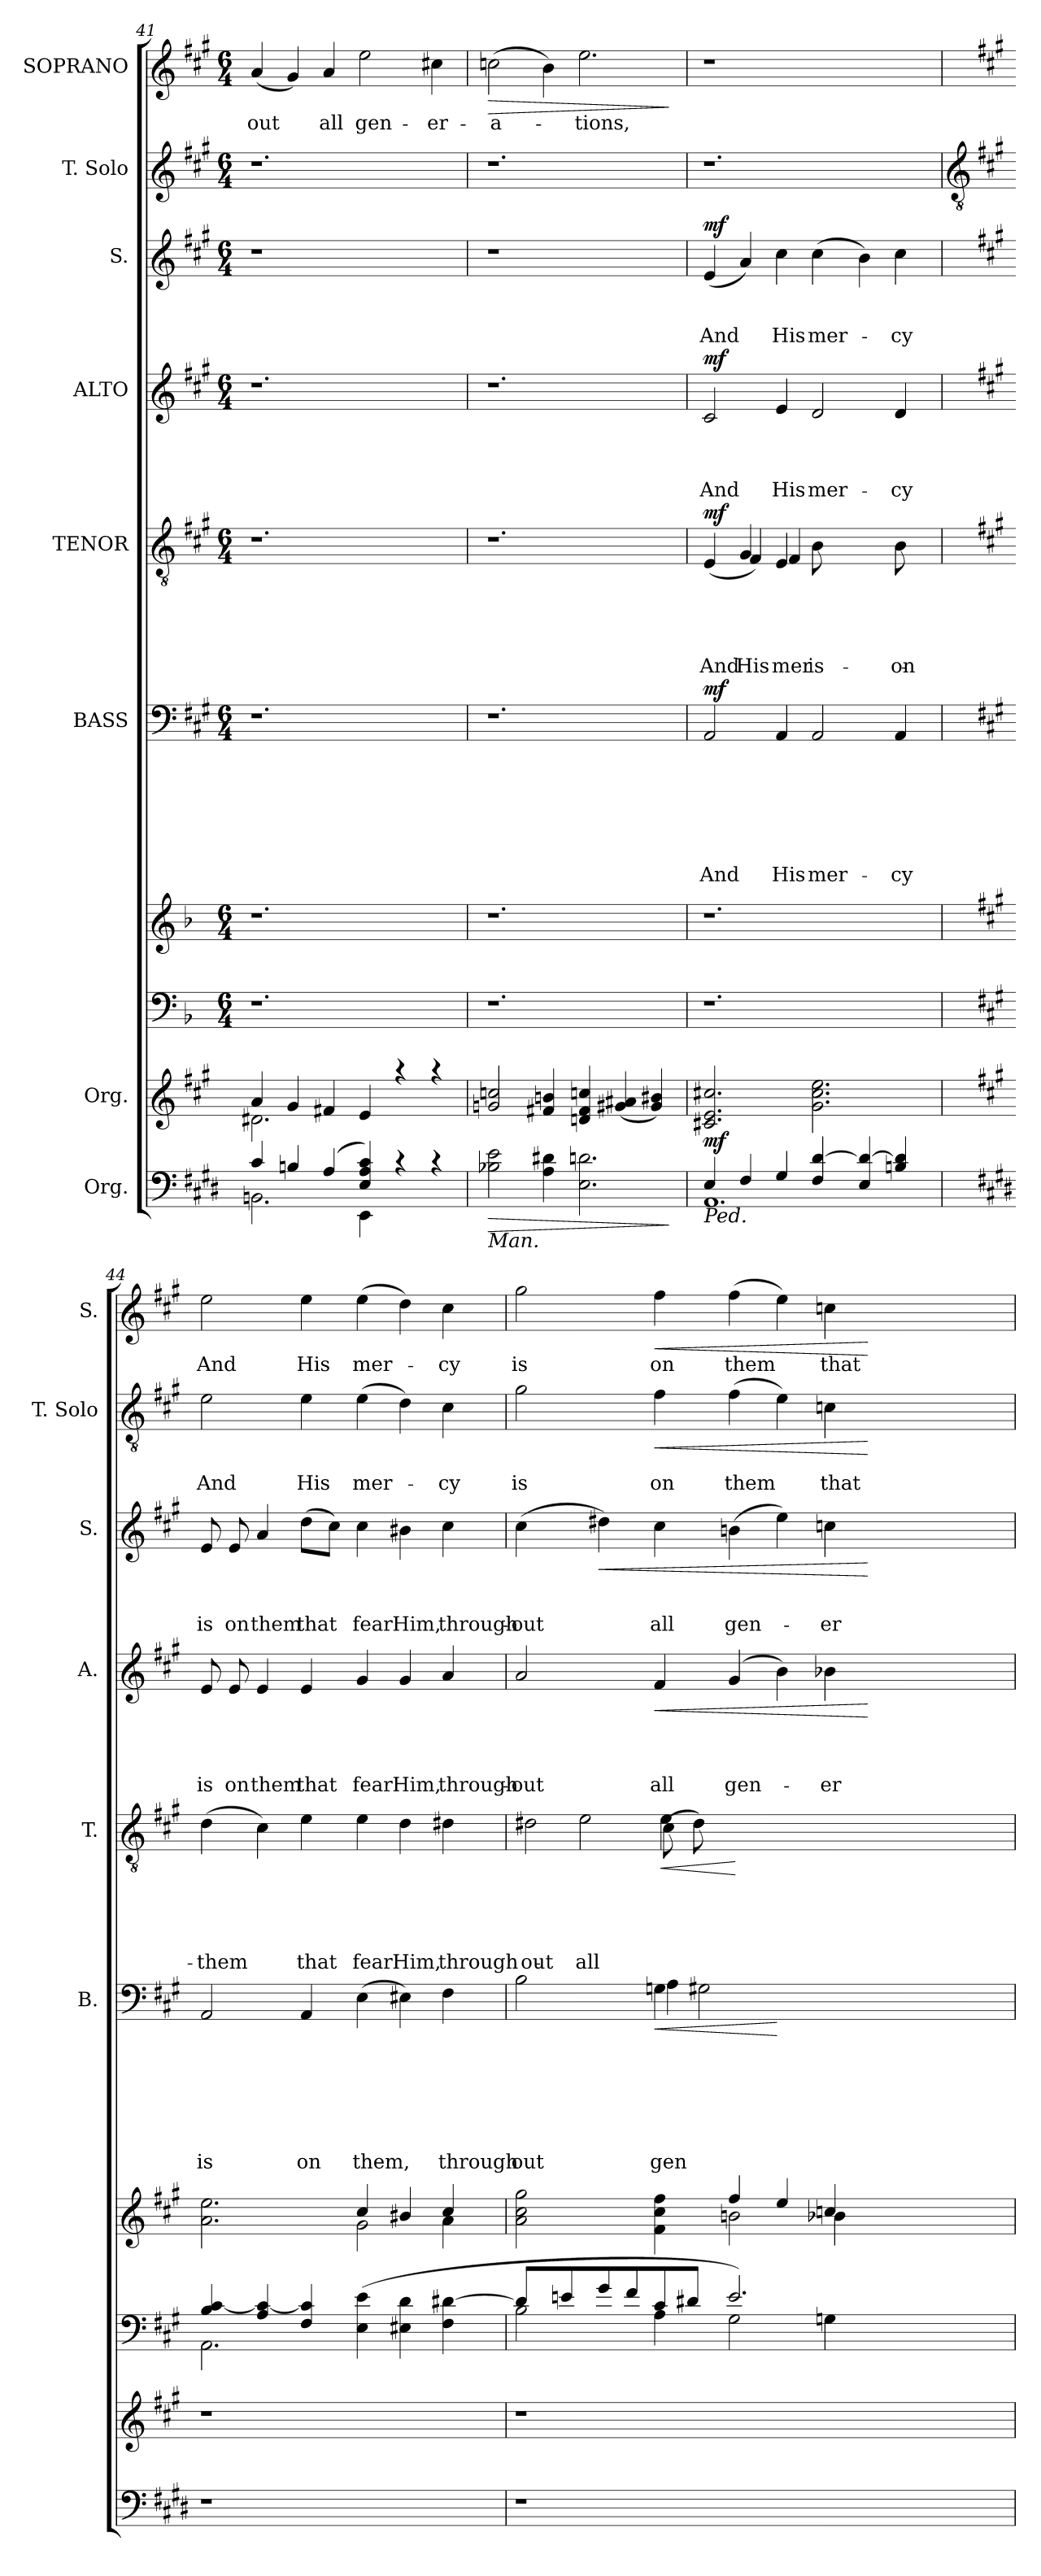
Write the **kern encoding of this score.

**kern	**dynam	**kern	**kern	**kern	**kern	**text	**text	**text	**text	**text	**text	**text	**dynam	**kern	**text	**text	**text	**text	**text	**dynam	**kern	**text	**text	**text	**text	**dynam	**kern	**text	**text	**text	**dynam	**kern	**text	**text	**dynam	**kern	**text	**dynam
*part10	*part10	*part9	*part8	*part7	*part6	*part6	*part6	*part6	*part6	*part6	*part6	*part6	*part6	*part5	*part5	*part5	*part5	*part5	*part5	*part5	*part4	*part4	*part4	*part4	*part4	*part4	*part3	*part3	*part3	*part3	*part3	*part2	*part2	*part2	*part2	*part1	*part1	*part1
*staff10	*staff10	*staff9	*staff8	*staff7	*staff6	*staff6	*staff6	*staff6	*staff6	*staff6	*staff6	*staff6	*staff6	*staff5	*staff5	*staff5	*staff5	*staff5	*staff5	*staff5	*staff4	*staff4	*staff4	*staff4	*staff4	*staff4	*staff3	*staff3	*staff3	*staff3	*staff3	*staff2	*staff2	*staff2	*staff2	*staff1	*staff1	*staff1
*I"Org.	*	*I"Org.	*	*	*I"BASS	*	*	*	*	*	*	*	*	*I"TENOR	*	*	*	*	*	*	*I"ALTO	*	*	*	*	*	*I"S.	*	*	*	*	*I"T. Solo	*	*	*	*I"SOPRANO	*	*
*	*	*	*	*	*I'B.	*	*	*	*	*	*	*	*	*I'T.	*	*	*	*	*	*	*I'A.	*	*	*	*	*	*I'S.	*	*	*	*	*I'T. Solo	*	*	*	*I'S.	*	*
!!LO:PB:g=z
*clefF4	*	*clefG2	*clefF4	*clefG2	*clefF4	*	*	*	*	*	*	*	*	*clefGv2	*	*	*	*	*	*	*clefG2	*	*	*	*	*	*clefG2	*	*	*	*	*clefG2	*	*	*	*clefG2	*	*
*ITrd-3c-5	*	*	*	*	*	*	*	*	*	*	*	*	*	*	*	*	*	*	*	*	*	*	*	*	*	*	*	*	*	*	*	*	*	*	*	*	*	*
*k[f#c#g#]	*	*k[f#c#g#]	*k[b-]	*k[b-]	*k[f#c#g#]	*	*	*	*	*	*	*	*	*k[f#c#g#]	*	*	*	*	*	*	*k[f#c#g#]	*	*	*	*	*	*k[f#c#g#]	*	*	*	*	*k[f#c#g#]	*	*	*	*k[f#c#g#]	*	*
*A:	*	*A:	*F:	*F:	*A:	*	*	*	*	*	*	*	*	*A:	*	*	*	*	*	*	*A:	*	*	*	*	*	*A:	*	*	*	*	*A:	*	*	*	*A:	*	*
*	*	*	*M6/4	*M6/4	*M6/4	*	*	*	*	*	*	*	*	*M6/4	*	*	*	*	*	*	*M6/4	*	*	*	*	*	*M6/4	*	*	*	*	*M6/4	*	*	*	*M6/4	*	*
=41	=41	=41	=41	=41	=41	=41	=41	=41	=41	=41	=41	=41	=41	=41	=41	=41	=41	=41	=41	=41	=41	=41	=41	=41	=41	=41	=41	=41	=41	=41	=41	=41	=41	=41	=41	=41	=41	=41
*^	*	*^	*	*	*	*	*	*	*	*	*	*	*	*	*	*	*	*	*	*	*	*	*	*	*	*	*	*	*	*	*	*	*	*	*	*	*	*
!	!	!	!	!	!	!	!	!	!	!	!	!	!	!	!	!	!	!	!	!	!	!	!	!	!	!	!	!	!LO:N:vis=1	!	!	!	!	!	!	!	!	!	!LO:LY:b	!
4f#/	2.En\	.	4a/	2.d#X\	1.r	1.r	1.r	.	.	.	.	.	.	.	.	1.r	.	.	.	.	.	.	1.r	.	.	.	.	.	1.r	.	.	.	.	1.r	.	.	.	(<4a/	-out	.
4en/	.	.	4g#/	.	.	.	.	.	.	.	.	.	.	.	.	.	.	.	.	.	.	.	.	.	.	.	.	.	.	.	.	.	.	.	.	.	.	4g#/)	.	.
!	!	!	!	!	!	!	!	!	!	!	!	!	!	!	!	!	!	!	!	!	!	!	!	!	!	!	!	!	!	!	!	!	!	!	!	!	!	!	!LO:LY:b	!
(4d/	.	.	4f#X/	.	.	.	.	.	.	.	.	.	.	.	.	.	.	.	.	.	.	.	.	.	.	.	.	.	.	.	.	.	.	.	.	.	.	4a/	all	.
!	!	!	!	!	!	!	!	!	!	!	!	!	!	!	!	!	!	!	!	!	!	!	!	!	!	!	!	!	!	!	!	!	!	!	!	!	!	!	!LO:LY:b	!
4A/ 4d/ 4f#/)	4AA\	.	4e/	2.ryy	.	.	.	.	.	.	.	.	.	.	.	.	.	.	.	.	.	.	.	.	.	.	.	.	.	.	.	.	.	.	.	.	.	2ee\	gen-	.
4rc	2ryy	.	4raa	.	.	.	.	.	.	.	.	.	.	.	.	.	.	.	.	.	.	.	.	.	.	.	.	.	.	.	.	.	.	.	.	.	.	.	.	.
!	!	!	!	!	!	!	!	!	!	!	!	!	!	!	!	!	!	!	!	!	!	!	!	!	!	!	!	!	!	!	!	!	!	!	!	!	!	!	!LO:LY:b	!
4rc	.	.	4raa	.	.	.	.	.	.	.	.	.	.	.	.	.	.	.	.	.	.	.	.	.	.	.	.	.	.	.	.	.	.	.	.	.	.	4cc#X\	-er-	.
*v	*v	*	*	*	*	*	*	*	*	*	*	*	*	*	*	*	*	*	*	*	*	*	*	*	*	*	*	*	*	*	*	*	*	*	*	*	*	*	*	*
*	*	*v	*v	*	*	*	*	*	*	*	*	*	*	*	*	*	*	*	*	*	*	*	*	*	*	*	*	*	*	*	*	*	*	*	*	*	*	*	*
=42	=42	=42	=42	=42	=42	=42	=42	=42	=42	=42	=42	=42	=42	=42	=42	=42	=42	=42	=42	=42	=42	=42	=42	=42	=42	=42	=42	=42	=42	=42	=42	=42	=42	=42	=42	=42	=42	=42
!LO:TX:b:i:t=Man.	!	!	!	!	!	!	!	!	!	!	!	!	!	!	!	!	!	!	!	!	!	!	!	!	!	!	!	!	!	!	!	!	!	!	!	!	!	!
!	!LO:HP:b	!	!	!	!	!	!	!	!	!	!	!	!	!	!	!	!	!	!	!	!	!	!	!	!	!	!LO:N:vis=1	!	!	!	!	!	!	!	!	!	!LO:LY:b	!LO:HP:b
2e-X\ 2a\	>	2gn/ 2ccn/	1.r	1.r	1.r	.	.	.	.	.	.	.	.	1.r	.	.	.	.	.	.	1.r	.	.	.	.	.	1.r	.	.	.	.	1.r	.	.	.	(>2ccn\	-a-	>
4d\ 4g#X\	.	4f#X/ 4bn/	.	.	.	.	.	.	.	.	.	.	.	.	.	.	.	.	.	.	.	.	.	.	.	.	.	.	.	.	.	.	.	.	.	4b\)	.	.
!	!	!	!	!	!	!	!	!	!	!	!	!	!	!	!	!	!	!	!	!	!	!	!	!	!	!	!	!	!	!	!	!	!	!	!	!	!LO:LY:b	!
2.A\ 2.gn\	.	4dn/ 4f#/ 4ccn/	.	.	.	.	.	.	.	.	.	.	.	.	.	.	.	.	.	.	.	.	.	.	.	.	.	.	.	.	.	.	.	.	.	2.ee\	-tions,	.
.	.	(<4g#X/ 4a#X/	.	.	.	.	.	.	.	.	.	.	.	.	.	.	.	.	.	.	.	.	.	.	.	.	.	.	.	.	.	.	.	.	.	.	.	.
.	.	4g#/ 4b#X/)	.	.	.	.	.	.	.	.	.	.	.	.	.	.	.	.	.	.	.	.	.	.	.	.	.	.	.	.	.	.	.	.	.	.	.	.
.	]	.	.	.	.	.	.	.	.	.	.	.	.	.	.	.	.	.	.	.	.	.	.	.	.	.	.	.	.	.	.	.	.	.	.	.	.	]
=43	=43	=43	=43	=43	=43	=43	=43	=43	=43	=43	=43	=43	=43	=43	=43	=43	=43	=43	=43	=43	=43	=43	=43	=43	=43	=43	=43	=43	=43	=43	=43	=43	=43	=43	=43	=43	=43	=43
*^	*	*	*	*	*	*	*	*	*	*	*	*	*	*	*	*	*	*	*	*	*	*	*	*	*	*	*	*	*	*	*	*	*	*	*	*	*	*
!LO:TX:b:i:t=Ped.	!	!	!	!	!	!	!	!	!	!	!	!	!	!	!	!	!	!	!	!	!	!	!	!	!	!	!	!	!	!	!	!	!	!	!	!	!	!	!
!	!	!LO:DY:a	!	!	!	!	!	!	!	!	!	!	!LO:LY:b	!LO:DY:a	!	!	!	!	!	!LO:LY:b	!LO:DY:a	!	!	!	!	!LO:LY:b	!LO:DY:a	!	!	!	!LO:LY:b	!LO:DY:a	!	!	!	!	!LO:N:vis=1	!	!
*	*	*	*	*	*	*	*	*	*	*	*	*	*	*	*^	*	*	*	*	*	*	*	*	*	*	*	*	*	*	*	*	*	*	*	*	*	*	*	*
*	*	*	*	*	*	*	*	*	*	*	*	*	*	*	*	*^	*	*	*	*	*	*	*	*	*	*	*	*	*	*	*	*	*	*	*	*	*	*	*	*
4A/	1.D	mf	2.c#X/ 2.e/ 2.cc#X/	1.r	1.r	2AA/	.	.	.	.	.	.	And	mf	(<4E/	4ryy	1ryy	.	.	.	.	And	mf	2c#/	.	.	.	And	mf	(<4e/	.	.	And	mf	1.r	.	.	.	1.r	.	.
!	!	!	!	!	!	!	!	!	!	!	!	!	!	!	!	!	!	!	!	!	!	!LO:LY:b	!	!	!	!	!	!	!	!	!	!	!	!	!	!	!	!	!	!	!
4B/	.	.	.	.	.	.	.	.	.	.	.	.	.	.	4G#/	4F#/)	.	.	.	.	.	His	.	.	.	.	.	.	.	4a/)	.	.	.	.	.	.	.	.	.	.	.
!	!	!	!	!	!	!	!	!	!	!	!	!	!LO:LY:b	!	!	!	!	!	!	!	!	!LO:LY:b	!	!	!	!	!	!	!	!	!	!	!	!	!	!	!	!	!	!	!
!	!	!	!	!	!	!	!	!	!	!	!	!	!	!	!	!	!	!	!	!	!	!LO:LY:b	!	!	!	!	!	!LO:LY:b	!	!	!	!	!LO:LY:b	!	!	!	!	!	!	!	!
4c#/	.	.	.	.	.	4AA/	.	.	.	.	.	.	His	.	4E/	4F#/	.	.	.	.	.	mer-	.	4e/	.	.	.	His	.	4cc#\	.	.	His	.	.	.	.	.	.	.	.
!	!	!	!	!	!	!	!	!	!	!	!	!	!LO:LY:b	!	!	!	!	!	!	!	!	!LO:LY:b	!	!	!	!	!	!LO:LY:b	!	!	!	!	!LO:LY:b	!	!	!	!	!	!	!	!
4B/ [>4g#/	.	.	2.g#\ 2.cc#\ 2.ee\	.	.	2AA/	.	.	.	.	.	.	mer-	.	8ryy	8B\	.	.	.	.	.	-is	.	2d/	.	.	.	mer-	.	(>4cc#\	.	.	mer-	.	.	.	.	.	.	.	.
.	.	.	.	.	.	.	.	.	.	.	.	.	.	.	2ryy	8ryy	.	.	.	.	.	.	.	.	.	.	.	.	.	.	.	.	.	.	.	.	.	.	.	.	.
4A/ 4g#/_	.	.	.	.	.	.	.	.	.	.	.	.	.	.	.	2ryy	4ryy	.	.	.	.	.	.	.	.	.	.	.	.	4b\)	.	.	.	.	.	.	.	.	.	.	.
!	!	!	!	!	!	!	!	!	!	!	!	!	!LO:LY:b	!	!	!	!	!	!	!	!	!LO:LY:b	!	!	!	!	!	!LO:LY:b	!	!	!	!	!LO:LY:b	!	!	!	!	!	!	!	!
4en/ 4g#/]	.	.	.	.	.	4AA/	.	.	.	.	.	.	-cy	.	.	.	8B\	.	.	.	.	on	.	4d/	.	.	.	-cy	.	4cc#\	.	.	-cy	.	.	.	.	.	.	.	.
.	.	.	.	.	.	.	.	.	.	.	.	.	.	.	8ryy	.	8ryy	.	.	.	.	.	.	.	.	.	.	.	.	.	.	.	.	.	.	.	.	.	.	.	.
*v	*v	*	*	*	*	*	*	*	*	*	*	*	*	*	*v	*v	*v	*	*	*	*	*	*	*	*	*	*	*	*	*	*	*	*	*	*	*	*	*	*	*	*
!!LO:LB:g=z
=44	=44	=44	=44	=44	=44	=44	=44	=44	=44	=44	=44	=44	=44	=44	=44	=44	=44	=44	=44	=44	=44	=44	=44	=44	=44	=44	=44	=44	=44	=44	=44	=44	=44	=44	=44	=44	=44	=44
*	*	*	*	*	*	*	*	*	*	*	*	*	*	*	*	*	*	*	*	*	*	*	*	*	*	*	*	*	*	*	*	*clefGv2	*	*	*	*	*	*
*	*	*	*k[f#c#g#]	*k[f#c#g#]	*	*	*	*	*	*	*	*	*	*	*	*	*	*	*	*	*	*	*	*	*	*	*	*	*	*	*	*	*	*	*	*	*	*
*	*	*	*A:	*A:	*	*	*	*	*	*	*	*	*	*	*	*	*	*	*	*	*	*	*	*	*	*	*	*	*	*	*	*	*	*	*	*	*	*
*	*	*	*^	*^	*	*	*	*	*	*	*	*	*	*^	*	*	*	*	*	*	*	*	*	*	*	*	*	*	*	*	*	*	*	*	*	*	*	*
*	*	*	*	*	*	*	*	*	*	*	*	*	*	*	*	*	*^	*	*	*	*	*	*	*	*	*	*	*	*	*	*	*	*	*	*	*	*	*	*	*	*
!	!	!	!	!	!	!	!	!	!	!	!	!	!	!LO:LY:b	!	!	!	!	!	!	!	!	!LO:LY:b	!	!	!	!	!	!LO:LY:b	!	!	!	!	!LO:LY:b	!	!	!	!LO:LY:b	!	!	!LO:LY:b	!
*	*	*	*	*	*	*	*	*	*	*	*	*	*	*	*	*v	*v	*v	*	*	*	*	*	*	*	*	*	*	*	*	*	*	*	*	*	*	*	*	*	*	*	*
1r	.	1r	2.AA\	4B/ [>4c#/	2.a\ 2.ee\	2.ryy	2AA/	.	.	.	.	.	.	is	.	(>4d\	.	.	.	.	them	.	8e/	.	.	.	is	.	8e/	.	.	is	.	2e\	.	And	.	2ee\	And	.
!	!	!	!	!	!	!	!	!	!	!	!	!	!	!	!	!	!	!	!	!	!	!	!	!	!	!	!LO:LY:b	!	!	!	!	!LO:LY:b	!	!	!	!	!	!	!	!
.	.	.	.	.	.	.	.	.	.	.	.	.	.	.	.	.	.	.	.	.	.	.	8e/	.	.	.	on	.	8e/	.	.	on	.	.	.	.	.	.	.	.
!	!	!	!	!	!	!	!	!	!	!	!	!	!	!	!	!	!	!	!	!	!	!	!	!	!	!	!LO:LY:b	!	!	!	!	!LO:LY:b	!	!	!	!	!	!	!	!
.	.	.	.	4A/ 4c#/_	.	.	.	.	.	.	.	.	.	.	.	4c#\)	.	.	.	.	.	.	4e/	.	.	.	them	.	4a/	.	.	them	.	.	.	.	.	.	.	.
!	!	!	!	!	!	!	!	!	!	!	!	!	!	!LO:LY:b	!	!	!	!	!	!	!LO:LY:b	!	!	!	!	!	!LO:LY:b	!	!	!	!	!LO:LY:b	!	!	!	!LO:LY:b	!	!	!LO:LY:b	!
.	.	.	.	4F#/ 4c#/]	.	.	4AA/	.	.	.	.	.	.	on	.	4e\	.	.	.	.	that	.	4e/	.	.	.	that	.	(>8dd\L	.	.	that	.	4e\	.	His	.	4ee\	His	.
.	.	.	.	.	.	.	.	.	.	.	.	.	.	.	.	.	.	.	.	.	.	.	.	.	.	.	.	.	8cc#\J)	.	.	.	.	.	.	.	.	.	.	.
!	!	!	!	!	!	!	!	!	!	!	!	!	!	!LO:LY:b	!	!	!	!	!	!	!LO:LY:b	!	!	!	!	!	!LO:LY:b	!	!	!	!	!LO:LY:b	!	!	!	!LO:LY:b	!	!	!LO:LY:b	!
.	.	.	2.ryy	(>4E\ 4e\	2g#\	4cc#/	(>4E\	.	.	.	.	.	.	them,	.	4e\	.	.	.	.	fear	.	4g#/	.	.	.	fear	.	4cc#\	.	.	fear	.	(>4e\	.	mer-	.	(>4ee\	mer-	.
!	!	!	!	!	!	!	!	!	!	!	!	!	!	!	!	!	!	!	!	!	!LO:LY:b	!	!	!	!	!	!LO:LY:b	!	!	!	!	!LO:LY:b	!	!	!	!	!	!	!	!
2ryy	.	2ryy	.	4E#X\ 4d\	.	4b#X/	4E#X\)	.	.	.	.	.	.	.	.	4d\	.	.	.	.	Him,	.	4g#/	.	.	.	Him,	.	4b#X\	.	.	Him,	.	4d\)	.	.	.	4dd\)	.	.
!	!	!	!	!	!	!	!	!	!	!	!	!	!	!LO:LY:b	!	!	!	!	!	!	!LO:LY:b	!	!	!	!	!	!LO:LY:b	!	!	!	!	!LO:LY:b	!	!	!	!LO:LY:b	!	!	!LO:LY:b	!
.	.	.	.	4F#\ [>4d#X\	4a\	4cc#/	4F#\	.	.	.	.	.	.	through-	.	4d#X\	.	.	.	.	through-	.	4a/	.	.	.	through-	.	4cc#\	.	.	through-	.	4c#\	.	-cy	.	4cc#\	-cy	.
=45	=45	=45	=45	=45	=45	=45	=45	=45	=45	=45	=45	=45	=45	=45	=45	=45	=45	=45	=45	=45	=45	=45	=45	=45	=45	=45	=45	=45	=45	=45	=45	=45	=45	=45	=45	=45	=45	=45	=45	=45
*	*	*	*	*	*	*	*^	*	*	*	*	*	*	*	*	*	*	*	*	*	*	*	*	*	*	*	*	*	*	*	*	*	*	*	*	*	*	*	*	*
!	!	!	!	!	!	!	!	!	!	!	!	!	!	!	!LO:LY:b	!	!	!	!	!	!	!	!	!	!	!	!	!LO:LY:b	!	!	!	!	!LO:LY:b	!	!	!	!LO:LY:b	!	!	!LO:LY:b	!
*	*	*	*	*	*	*	*^	*	*	*	*	*	*	*	*	*	*^	*	*	*	*	*	*	*	*	*	*	*	*	*	*	*	*	*	*	*	*	*	*	*	*
*	*	*	*	*	*	*	*	*	*^	*	*	*	*	*	*	*	*	*	*^	*	*	*	*	*	*	*	*	*	*	*	*	*	*	*	*	*	*	*	*	*	*	*	*
*	*	*	*	*	*	*	*	*	*	*	*	*	*	*	*	*	*	*	*	*	*^	*	*	*	*	*	*	*	*	*	*	*	*	*	*	*	*	*	*	*	*	*	*	*	*
1r	.	1r	8d#/L]	2B\	2.ryy	2a\ 2cc#\ 2gg#\	48ryy	2B\	2ryy	2ryy	.	.	.	.	.	.	-out	.	48ryy	96ryy	96ryy	96ryy	.	.	.	.	.	.	2a/	.	.	.	-out	.	(>4cc#\	.	.	-out	.	2g#\	.	is	.	2gg#\	is	.
!	!	!	!	!	!	!	!	!	!	!	!	!	!	!	!	!	!	!	!	!	!	!	!	!	!	!	!LO:LY:b	!	!	!	!	!	!	!	!	!	!	!	!	!	!	!	!	!	!	!
.	.	.	.	.	.	.	.	.	.	.	.	.	.	.	.	.	.	.	.	2d#X\	2ryy	2ryy	.	.	.	.	-out	.	.	.	.	.	.	.	.	.	.	.	.	.	.	.	.	.	.	.
.	.	.	.	.	.	.	96ryy	.	.	.	.	.	.	.	.	.	.	.	96%47ryy	.	.	.	.	.	.	.	.	.	.	.	.	.	.	.	.	.	.	.	.	.	.	.	.	.	.	.
.	.	.	.	.	.	.	96%193ryy	.	.	.	.	.	.	.	.	.	.	.	.	.	.	.	.	.	.	.	.	.	.	.	.	.	.	.	.	.	.	.	.	.	.	.	.	.	.	.
.	.	.	8en/	.	.	.	.	.	.	.	.	.	.	.	.	.	.	.	.	.	.	.	.	.	.	.	.	.	.	.	.	.	.	.	.	.	.	.	.	.	.	.	.	.	.	.
!	!	!	!	!	!	!	!	!	!	!	!	!	!	!	!	!	!	!	!	!	!	!	!	!	!	!	!	!	!	!	!	!	!	!	!	!	!	!	!LO:HP:b	!	!	!	!	!	!	!
.	.	.	8g#/	.	.	.	.	.	.	.	.	.	.	.	.	.	.	.	.	.	.	.	.	.	.	.	.	.	.	.	.	.	.	.	4dd#X\)	.	.	.	<	.	.	.	.	.	.	.
.	.	.	8f#/	.	.	.	.	.	.	.	.	.	.	.	.	.	.	.	.	.	.	.	.	.	.	.	.	.	.	.	.	.	.	.	.	.	.	.	.	.	.	.	.	.	.	.
!	!	!	!	!	!	!	!	!	!	!	!	!	!	!	!	!	!LO:LY:b	!LO:HP:b	!	!	!	!	!	!	!	!	!	!	!	!	!	!	!	!	!	!	!	!	!	!	!	!	!	!	!	!
!	!	!	!	!	!	!	!	!	!	!	!	!	!	!	!	!	!LO:LY:b	!	!	!	!	!	!	!	!	!	!	!	!	!	!	!	!	!	!	!	!	!	!	!	!	!	!	!	!	!
!	!	!	!	!	!	!	!	!	!	!	!	!	!	!	!	!	!LO:LY:b	!	!	!	!	!	!	!	!	!	!	!	!	!	!	!	!LO:LY:b	!LO:HP:b	!	!	!	!LO:LY:b	!	!	!	!LO:LY:b	!LO:HP:b	!	!LO:LY:b	!LO:HP:b
.	.	.	8c#/	4A\	.	4f#\ 4cc#\ 4ff#\	.	4Gn\	4A\	2G#\	.	.	.	.	.	.	gen-	<	.	.	.	.	.	.	.	.	.	.	4f#/	.	.	.	all	<	4cc#\	.	.	all	.	4f#\	.	on	<	4ff#\	on	<
!	!	!	!	!	!	!	!	!	!	!	!	!	!	!	!	!	!	!	!	!	!	!	!	!	!	!	!LO:LY:b	!LO:HP:b	!	!	!	!	!	!	!	!	!	!	!	!	!	!	!	!	!	!
!	!	!	!	!	!	!	!	!	!	!	!	!	!	!	!	!	!	!	!	!	!	!	!	!	!	!	!LO:LY:b	!	!	!	!	!	!	!	!	!	!	!	!	!	!	!	!	!	!	!
!	!	!	!	!	!	!	!	!	!	!	!	!	!	!	!	!	!	!	!	!	!	!	!	!	!	!	!LO:LY:b	!	!	!	!	!	!	!	!	!	!	!	!	!	!	!	!	!	!	!
.	.	.	.	.	.	.	.	.	.	.	.	.	.	.	.	.	.	.	2e\	4e\	(>8c#\	8ryy	.	.	.	.	-all	<	.	.	.	.	.	.	.	.	.	.	.	.	.	.	.	.	.	.
.	.	.	8d#X/J	.	.	.	.	.	.	.	.	.	.	.	.	.	.	.	.	.	.	.	.	.	.	.	.	.	.	.	.	.	.	.	.	.	.	.	.	.	.	.	.	.	.	.
.	.	.	.	.	.	.	.	.	.	.	.	.	.	.	.	.	.	.	.	.	1ryy	8d#\)	.	.	.	.	.	.	.	.	.	.	.	.	.	.	.	.	.	.	.	.	.	.	.	.
!	!	!	!	!	!	!	!	!	!	!	!	!	!	!	!	!	!	!	!	!	!	!	!	!	!	!	!	!	!	!	!	!	!LO:LY:b	!	!	!	!	!LO:LY:b	!	!	!	!LO:LY:b	!	!	!LO:LY:b	!
.	.	.	2.e/)	2G#\	4ff#/	2bn\	.	1ryy	96ryy	.	.	.	.	.	.	.	.	.	.	.	.	.	.	.	.	.	.	.	(4g#/	.	.	.	gen-	.	(>4bn\	.	.	gen-	.	(>4f#\	.	them	.	(>4ff#\	them	.
.	.	.	.	.	.	.	.	.	1ryy	.	.	.	.	.	.	.	.	.	.	1ryy	.	1ryy	.	.	.	.	.	[	.	.	.	.	.	.	.	.	.	.	.	.	.	.	.	.	.	.
24%25ryy	.	24%25ryy	.	.	4ee/	.	.	.	.	96ryy	.	.	.	.	.	.	.	[	.	.	.	.	.	.	.	.	.	.	4b\)	.	.	.	.	.	4ee\)	.	.	.	.	4e\)	.	.	.	4ee\)	.	.
.	.	.	.	.	.	.	.	.	.	1ryy	.	.	.	.	.	.	.	.	1ryy	.	.	.	.	.	.	.	.	.	.	.	.	.	.	.	.	.	.	.	.	.	.	.	.	.	.	.
!	!	!	!	!	!	!	!	!	!	!	!	!	!	!	!	!	!	!	!	!	!	!	!	!	!	!	!	!	!	!	!	!	!LO:LY:b	!	!	!	!	!LO:LY:b	!	!	!	!LO:LY:b	!	!	!LO:LY:b	!
.	.	.	.	4Gn\	4ccn/	4b-X\	.	.	.	.	.	.	.	.	.	.	.	.	.	.	.	.	.	.	.	.	.	.	4b-X\	.	.	.	-er-	.	4ccn\	.	.	-er-	.	4cn\	.	that	.	4ccn\	that	.
.	.	.	24%13ryy	24%13ryy	24%13ryy	24%13ryy	.	.	.	.	.	.	.	.	.	.	.	.	.	.	.	.	.	.	.	.	.	.	24%13ryy	.	.	.	.	[	24%13ryy	.	.	.	[	24%13ryy	.	.	[	24%13ryy	.	[
.	.	.	.	.	.	.	.	.	.	.	.	.	.	.	.	.	.	.	.	.	4ryy	.	.	.	.	.	.	.	.	.	.	.	.	.	.	.	.	.	.	.	.	.	.	.	.	.
.	.	.	.	.	.	.	.	4ryy	.	.	.	.	.	.	.	.	.	.	.	.	.	.	.	.	.	.	.	.	.	.	.	.	.	.	.	.	.	.	.	.	.	.	.	.	.	.
.	.	.	.	.	.	.	.	.	4ryy	.	.	.	.	.	.	.	.	.	.	4ryy	.	4ryy	.	.	.	.	.	.	.	.	.	.	.	.	.	.	.	.	.	.	.	.	.	.	.	.
.	.	.	.	.	.	.	.	.	.	.	.	.	.	.	.	.	.	.	.	.	8ryy	.	.	.	.	.	.	.	.	.	.	.	.	.	.	.	.	.	.	.	.	.	.	.	.	.
.	.	.	.	.	.	.	.	32ryy	.	.	.	.	.	.	.	.	.	.	.	.	.	.	.	.	.	.	.	.	.	.	.	.	.	.	.	.	.	.	.	.	.	.	.	.	.	.
.	.	.	.	.	.	.	.	.	32ryy	32ryy	.	.	.	.	.	.	.	.	32ryy	32ryy	32ryy	32ryy	.	.	.	.	.	.	.	.	.	.	.	.	.	.	.	.	.	.	.	.	.	.	.	.
.	.	.	.	.	.	.	.	96ryy	.	.	.	.	.	.	.	.	.	.	.	.	.	.	.	.	.	.	.	.	.	.	.	.	.	.	.	.	.	.	.	.	.	.	.	.	.	.
*	*	*	*v	*v	*	*	*v	*v	*v	*v	*	*	*	*	*	*	*	*	*v	*v	*v	*v	*	*	*	*	*	*	*	*	*	*	*	*	*	*	*	*	*	*	*	*	*	*	*	*
*	*	*	*	*v	*v	*	*	*	*	*	*	*	*	*	*	*	*	*	*	*	*	*	*	*	*	*	*	*	*	*	*	*	*	*	*	*	*	*	*
=	=	=	=	=	=	=	=	=	=	=	=	=	=	=	=	=	=	=	=	=	=	=	=	=	=	=	=	=	=	=	=	=	=	=	=	=	=	=
*-	*-	*-	*-	*-	*-	*-	*-	*-	*-	*-	*-	*-	*-	*-	*-	*-	*-	*-	*-	*-	*-	*-	*-	*-	*-	*-	*-	*-	*-	*-	*-	*-	*-	*-	*-	*-	*-	*-
